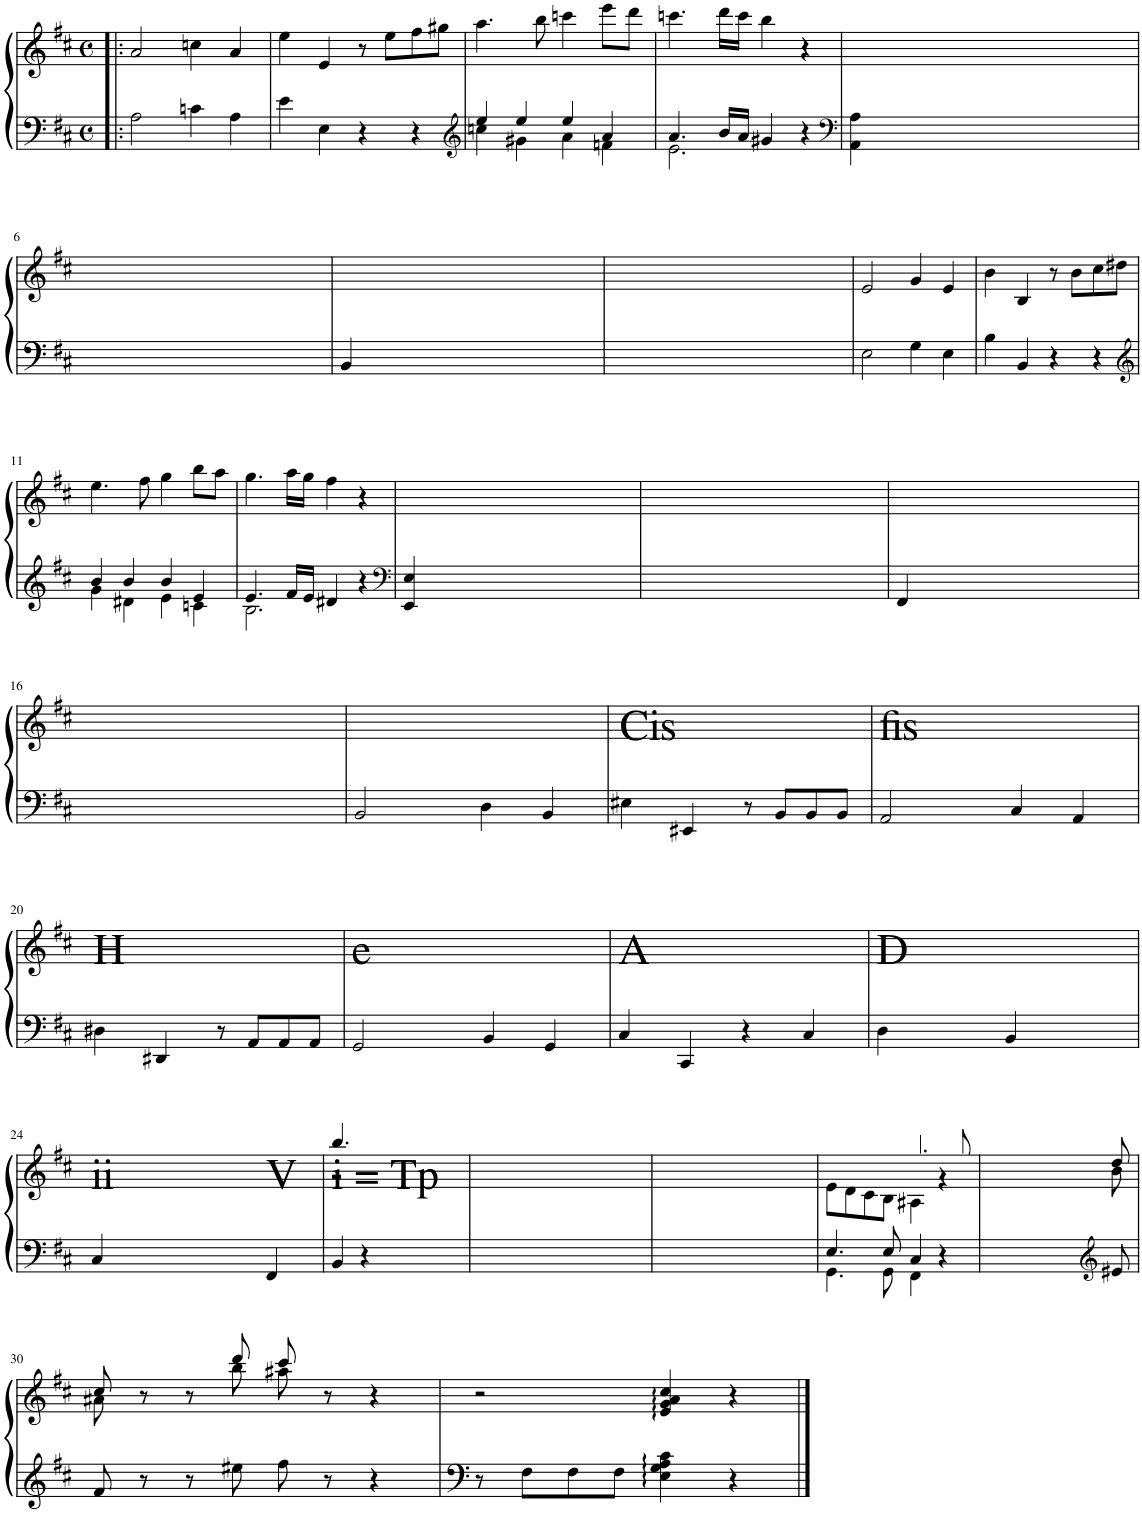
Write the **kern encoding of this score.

**kern	**kern
*part1	*part1
*staff2	*staff1
*I"Klavier	*
*clefF4	*clefG2
*k[f#c#]	*k[f#c#]
*M4/4	*M4/4
*met(c)	*met(c)
=1!|:	=1!|:
2A\	2a/
4cn\	4ccn\
4A\	4a/
=2	=2
4e\	4ee\
4E\	4e/
4r	8r
.	8ee\L
4r	8ff#\
.	8gg#X\J
=3	=3
*clefG2	*
*^	*
4ee/	4ccn\	4.aa\
4ee/	4g#X\	.
.	.	8bb\
4ee/	4a\	4cccn\
4a/	4fn\	8eee\L
.	.	8ddd\J
=4	=4	=4
4.a/	2.e\	4.cccn\
16b/LL	.	16ddd\LL
16a/JJ	.	16ccc\JJ
4g#X/	.	4bb\
4r	4ryy	4r
*v	*v	*
=5	=5
*clefF4	*
4AA\ 4A\	16ryy
.	16aLL
.	16b
.	16ccnJJ
4ryy	16ddLL
.	16ee
.	16ff#
.	16gg#XJJ
4ryy	16aaLL
.	16ee
.	16ff#
.	16gg#JJ
4E	16aaLL
.	16bb
.	16cccn
.	16dddJJ
!!LO:LB:g=z
=6	=6
4AA	16cccnLL
.	16aa
.	16ee
.	16ccnJJ
4ryy	16aaLL
.	16ee
.	16cc
.	16aJJ
8ryy	16eeLL
.	16cc
8AAL	16a
.	16eJJ
8AA	16ccLL
.	16a
8AAJ	16e
.	16cnJJ
=7	=7
4BB/	16ryy
.	16bLL
.	16cc#
.	16dd#XJJ
4ryy	16eeLL
.	16ff#
.	16gg
.	16aaJJ
4ryy	16bbLL
.	16ff#
.	16gg
.	16aaJJ
4cn	16bbLL
.	16ccc#
.	16ddd#X
.	16eeeJJ
=8	=8
4B	16ddd#XLL
.	16bb
.	16ff#
.	16dd#XJJ
4ryy	16bbLL
.	16ff#
.	16dd#
.	16bJJ
8ryy	16ff#LL
.	16dd#
8BBL	16b
.	16f#JJ
8BB	16dd#LL
.	16b
8BBJ	16f#
.	16d#XJJ
=9	=9
2E\	2e/
4G\	4g/
4E\	4e/
=10	=10
4B\	4b\
4BB/	4B/
4r	8r
.	8b\L
4r	8cc#\
.	8dd#X\J
!!LO:LB:g=z
=11	=11
*clefG2	*
*^	*
4b/	4g\	4.ee\
4b/	4d#X\	.
.	.	8ff#\
4b/	4e\	4gg\
4e/	4cn\	8bb\L
.	.	8aa\J
=12	=12	=12
4.e/	2.B\	4.gg\
16f#/LL	.	16aa\LL
16e/JJ	.	16gg\JJ
4d#X/	.	4ff#\
4r	4ryy	4r
*v	*v	*
=13	=13
*clefF4	*
4EE/ 4E/	16ryy
.	16eLL
.	16f#
.	16gJJ
4ryy	16aLL
.	16b
.	16cc#
.	16dd#XJJ
4ryy	16eeLL
.	16b
.	16cc#
.	16dd#JJ
4BB	16eeLL
.	16ff#
.	16gg
.	16aaJJ
=14	=14
4EE	16ggLL
.	16ee
.	16b
.	16gJJ
4ryy	16eeLL
.	16b
.	16g
.	16eJJ
8ryy	16bLL
.	16g
8EEL	16e
.	16BJJ
8EE	16gLL
.	16e
8EEJ	16B
.	16GJJ
=15	=15
4FF#/	16ryy
.	16f#LL
.	16g#X
.	16a#XJJ
4ryy	16bLL
.	16cc#
.	16dd
.	16eeJJ
4ryy	16ff#LL
.	16cc#
.	16dd
.	16eeJJ
4Gn	16ff#LL
.	16gg#X
.	16aa#X
.	16bbJJ
!!LO:LB:g=z
=16	=16
4F#	16aa#XLL
.	16ff#
.	16cc#
.	16a#XJJ
4ryy	16ff#LL
.	16cc#
.	16a#
.	16f#JJ
8ryy	16cc#LL
.	16a#
8F#L	16f#
.	16c#JJ
8F#	16a#LL
.	16f#
8F#J	16c#
.	16A#XJJ
=17	=17
2BB/	16F#LL
.	16d
.	16B
.	16f#JJ
.	16dLL
.	16b
.	16f#
.	16ddJJ
4D\	16bLL
.	16ff#
.	16dd
.	16bbJJ
4BB/	16ff#LL
.	16ddd
.	16dd
.	16bbJJ
=18	=18
!	!LO:TX:a:t=Cis
4E#X\	16bLL
.	16gg#X
.	16ee#X
.	16bbJJ
4EE#X/	16g#XLL
.	16ee#
.	16b
.	16gg#JJ
8r	16e#XLL
.	16b
8BB/L	16g#
.	16ee#JJ
8BB/	16c#LL
.	16g#
8BB/J	16e#
.	16bJJ
=19	=19
!	!LO:TX:a:t=fis
2AA/	16F#LL
.	16c#
.	16A
.	16f#JJ
.	16c#LL
.	16a
.	16f#
.	16cc#JJ
4C#/	16aLL
.	16ff#
.	16cc#
.	16aaJJ
4AA/	16ff#LL
.	16ccc#
.	16cc#
.	16aaJJ
!!LO:LB:g=z
=20	=20
!	!LO:TX:a:t=H
4D#X\	16aLL
.	16ff#
.	16dd#X
.	16aaJJ
4DD#X/	16f#LL
.	16dd#
.	16a
.	16ff#JJ
8r	16d#XLL
.	16a
8AA/L	16f#
.	16dd#JJ
8AA/	16BLL
.	16f#
8AA/J	16d#
.	16aJJ
=21	=21
!	!LO:TX:a:t=e
2GG/	16ELL
.	16B
.	16G
.	16eJJ
.	16BLL
.	16g
.	16e
.	16bJJ
4BB/	16gLL
.	16ee
.	16b
.	16ggJJ
4GG/	16eeLL
.	16bb
.	16b
.	16ggJJ
=22	=22
!	!LO:TX:a:t=A
4C#/	16gLL
.	16ee
.	16cc#
.	16ggJJ
4CC#/	16eLL
.	16cc#
.	16g
.	16eeJJ
4r	16c#LL
.	16g
.	16e
.	16cc#JJ
4C#/	16ALL
.	16e
.	16c#
.	16gJJ
=23	=23
!	!LO:TX:a:t=D
4D\	16F#LL
.	16A
.	16d
.	16f#JJ
4FF#	16aLL
.	16dd
.	16ff#
.	16aaJJ
4BB/	16GLL
.	16B
.	16d
.	16gJJ
4DD	16bLL
.	16dd
.	16gg
.	16bbJJ
!!LO:LB:g=z
=24	=24
!	!LO:TX:a:t=ii
4C#/	16GLL
.	16B
.	16e
.	16gJJ
4EE	16bLL
.	16ee
.	16gg
.	16bbJJ
4AA#X	16F#LL
.	16A#X
.	16c#
.	16f#JJ
!	!LO:TX:a:t=V
4FF#/	16a#XLL
.	16cc#
.	16ff#
.	16aa#XJJ
=25	=25
*	*^
!	!LO:TX:a:t=i = Tp	!
4BB/	4.bb/	2r
4r	.	.
.	8bb	.
2ryy	8aaL	4.b
.	8gg	.
.	8ff#	.
.	8eeJ	8b
=26	=26	=26
*^	*	*
4.B	2ryy	4.dd#X	8aL
.	.	.	8g
.	.	.	8f#
8B	.	16eeLL	8eJ
.	.	16ff#JJ	.
8AL	4.BB	4b	4.d#X
8G	.	.	.
8F#	.	4ryy	.
8EJ	8BB	.	16eLL
.	.	.	16f#JJ
=27	=27	=27	=27
4.D#X	8AAL	1ryy	4B
.	8GG	.	.
.	8FF#	.	4ryy
16ELL	8EEJ	.	.
16F#JJ	.	.	.
4BB	4.DD#X	.	4.f#
4ryy	.	.	.
.	16EELL	.	8f#
.	16FF#JJ	.	.
=28	=28	=28	=28
4.E/	4.GG\	2ryy	8e\L
.	.	.	8d\
.	.	.	8c#\
8E/	8GG\	.	8B\J
4C#/	4FF#\	4.ff#/	4A#X\
4r	4ryy	.	4r
.	.	8ff#/	.
*v	*v	*	*
=29	=29	=29
4.G	8eeL	4.e
.	8dd	.
.	8cc#	.
8G	8bJ	8e
4F#	4a#X	4c#
8ryy	8ryy	8ryy
*clefG2	*	*
8e#X/	8dd/	8b\
!!LO:LB:g=z	!!
=30	=30	=30
8f#/	8cc#/	8a#X\
8r	8r	8ryy
8r	8r	8ryy
8ee#X\	8ddd/	8bb\
8ff#\	8ccc#/	8aa#X\
8r	8r	8ryy
4r	4r	4ryy
*	*v	*v
=31	=31
*k[f#c#]	*k[f#c#]
8r	2r
8F#\L	.
8F#\	.
8F#\J	.
4E\: 4G\: 4A\: 4c#\:	4e/: 4g/: 4a/: 4cc#/:
4r	4r
==	==
*-	*-
